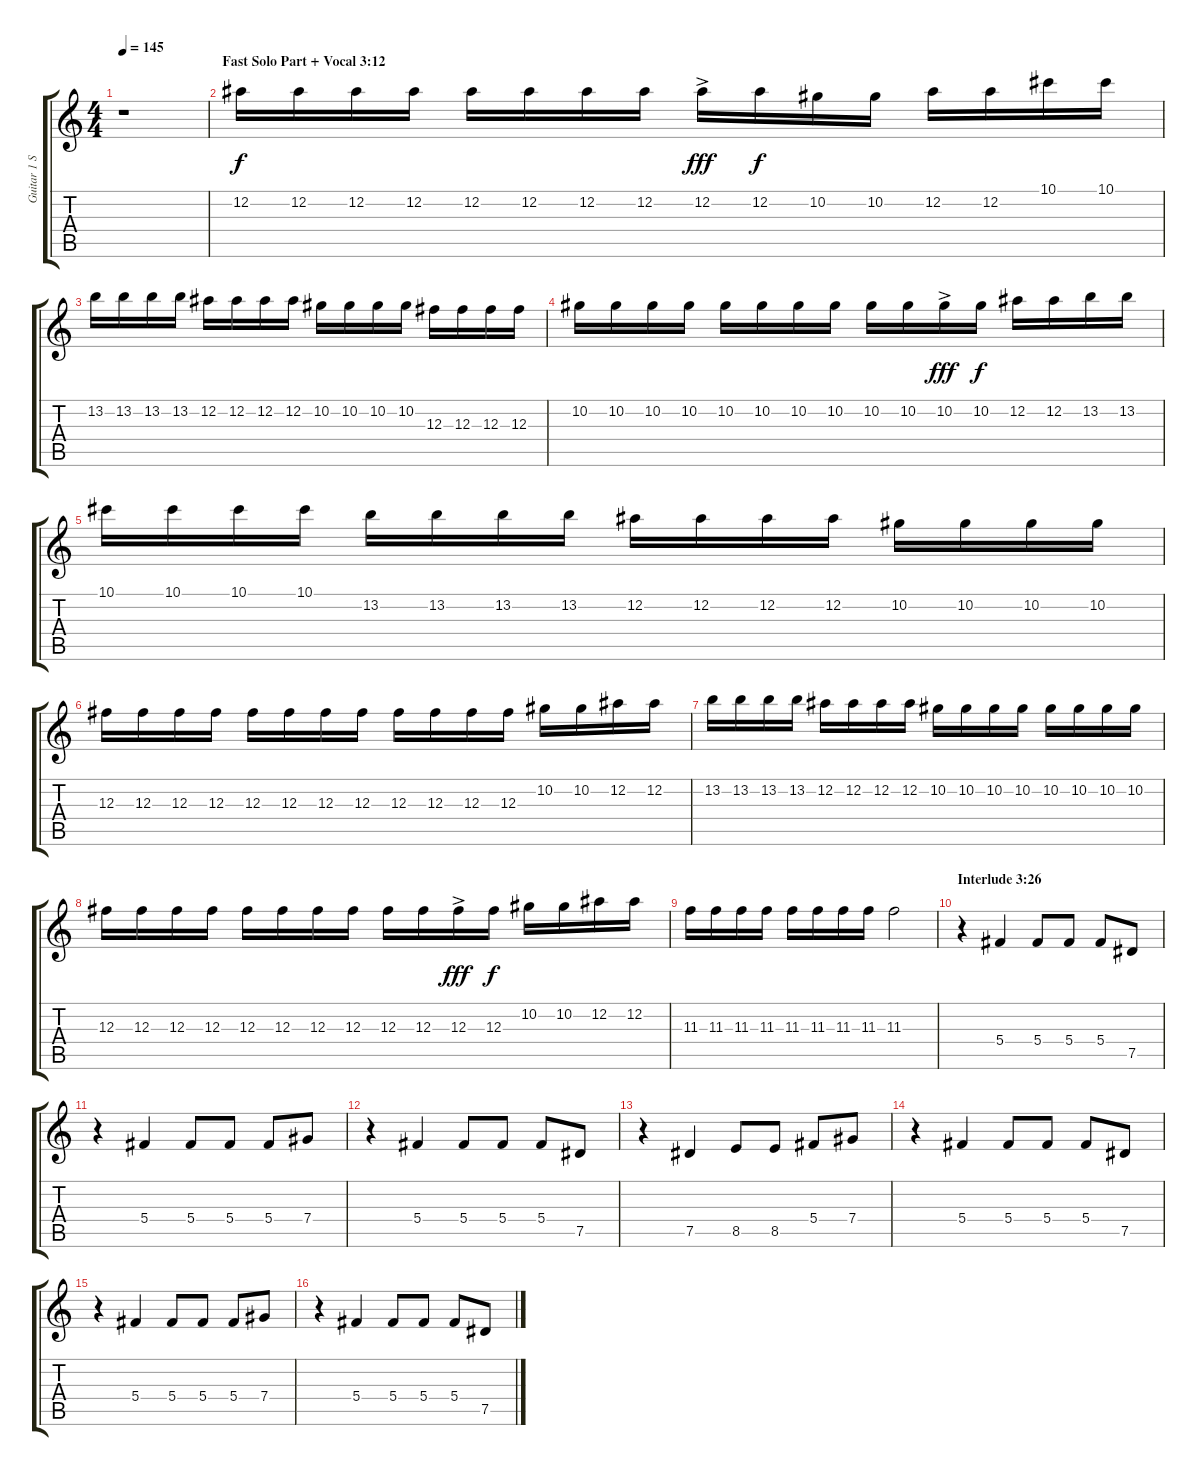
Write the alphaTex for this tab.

\track ("Guitar 1 Solo harmonic" "Guitar 1 S") {instrument distortionguitar}
\staff {score tabs}
\tuning (Eb4 Bb3 Gb3 Db3 Ab2 Eb2) {hide}
\ts (4 4)
\tempo 145
\clef g2
\ks c
r.1{dy f} |
\section ("" "Fast Solo Part + Vocal 3:12")
12.2.16 12.2.16 12.2.16 12.2.16 12.2.16 12.2.16 12.2.16 12.2.16 12.2{ac}.16{dy fff} 12.2.16{dy f} 10.2.16 10.2.16 12.2.16 12.2.16 10.1.16 10.1.16 |
13.2.16 13.2.16 13.2.16 13.2.16 12.2.16 12.2.16 12.2.16 12.2.16 10.2.16 10.2.16 10.2.16 10.2.16 12.3.16 12.3.16 12.3.16 12.3.16 |
10.2.16 10.2.16 10.2.16 10.2.16 10.2.16 10.2.16 10.2.16 10.2.16 10.2.16 10.2.16 10.2{ac}.16{dy fff} 10.2.16{dy f} 12.2.16 12.2.16 13.2.16 13.2.16 |
10.1.16 10.1.16 10.1.16 10.1.16 13.2.16 13.2.16 13.2.16 13.2.16 12.2.16 12.2.16 12.2.16 12.2.16 10.2.16 10.2.16 10.2.16 10.2.16 |
12.3.16 12.3.16 12.3.16 12.3.16 12.3.16 12.3.16 12.3.16 12.3.16 12.3.16 12.3.16 12.3.16 12.3.16 10.2.16 10.2.16 12.2.16 12.2.16 |
13.2.16 13.2.16 13.2.16 13.2.16 12.2.16 12.2.16 12.2.16 12.2.16 10.2.16 10.2.16 10.2.16 10.2.16 10.2.16 10.2.16 10.2.16 10.2.16 |
12.3.16 12.3.16 12.3.16 12.3.16 12.3.16 12.3.16 12.3.16 12.3.16 12.3.16 12.3.16 12.3{ac}.16{dy fff} 12.3.16{dy f} 10.2.16 10.2.16 12.2.16 12.2.16 |
11.3.16 11.3.16 11.3.16 11.3.16 11.3.16 11.3.16 11.3.16 11.3.16 11.3.2 |
\section ("" "Interlude 3:26")
r.4 5.4.4 5.4.8 5.4.8 5.4.8 7.5.8 |
r.4 5.4.4 5.4.8 5.4.8 5.4.8 7.4.8 |
r.4 5.4.4 5.4.8 5.4.8 5.4.8 7.5.8 |
r.4 7.5.4 8.5.8 8.5.8 5.4.8 7.4.8 |
r.4 5.4.4 5.4.8 5.4.8 5.4.8 7.5.8 |
r.4 5.4.4 5.4.8 5.4.8 5.4.8 7.4.8 |
r.4 5.4.4 5.4.8 5.4.8 5.4.8 7.5.8
